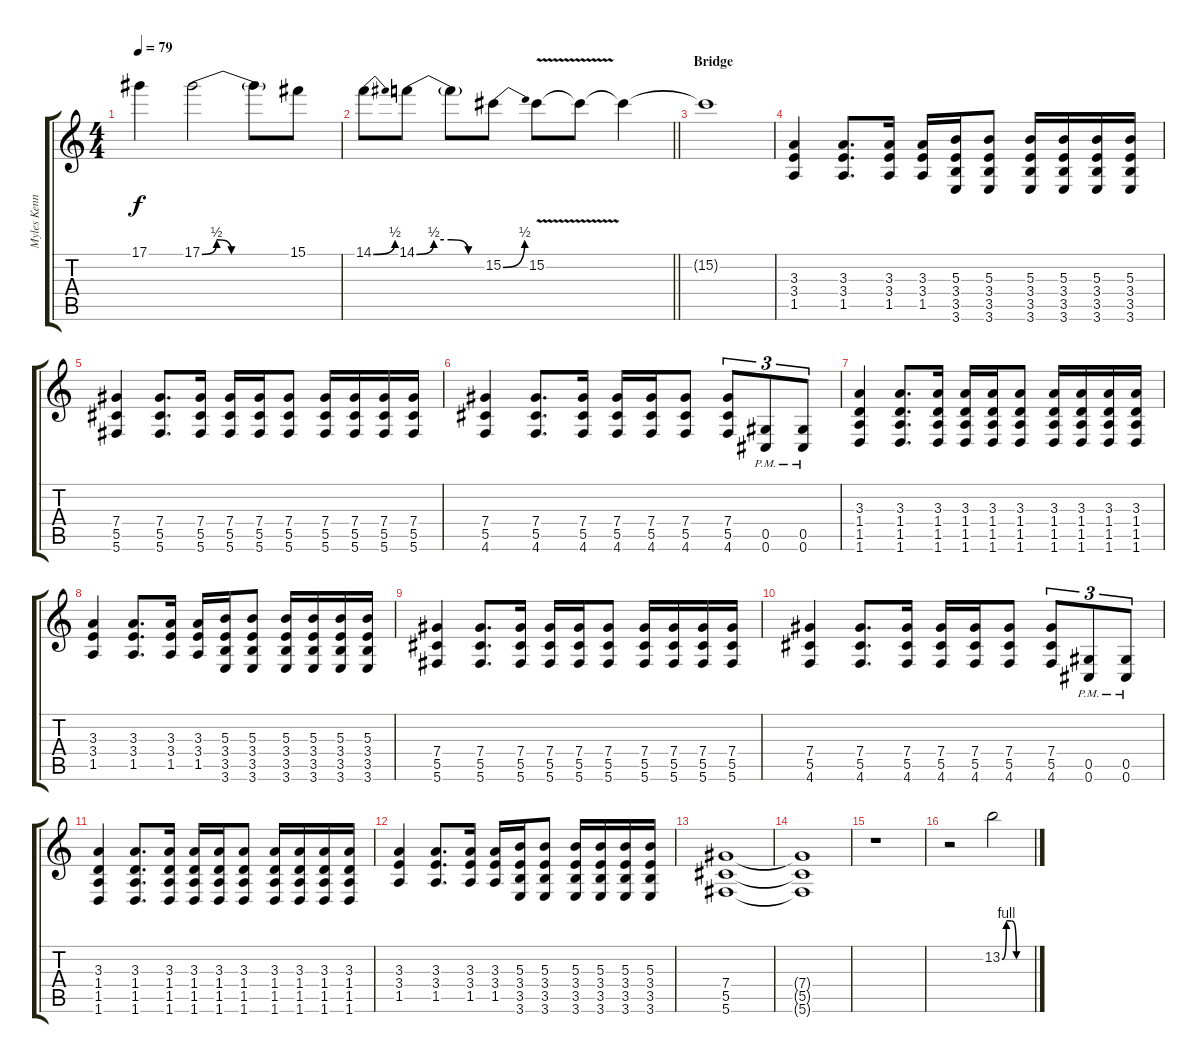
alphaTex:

\track ("Myles Kennedy" "Myles Kenn") {instrument distortionguitar}
\staff {score tabs}
\tuning (Eb4 Bb3 Gb3 Db3 Ab2 Db2) {hide}
\ts (4 4)
\tempo 79
\clef g2
\ks c
17.1.4{dy f} 17.1{be (custom 0 0 10 2 20 0 60 0)}.2 17.1{t}.8 15.1.8 |
\barLineRight lightlight
14.1{be (bend 0 0 60 2)}.8 14.1{be (custom 0 0 15 2 30 2 45 0 60 0)}.8 14.1{t}.8 15.2{be (bend 0 0 60 2)}.8 15.2{v}.8 15.2{t}.8 15.2{t}.4 |
\section ("" "Bridge")
15.2{t}.1{volume 0} |
(3.3 3.4 1.5).4{volume 13} (3.3 3.4 1.5).8{d} (3.3 3.4 1.5).16 (3.3 3.4 1.5).16 (5.3 3.4 3.5 3.6).16 (5.3 3.4 3.5 3.6).8 (5.3 3.4 3.5 3.6).16 (5.3 3.4 3.5 3.6).16 (5.3 3.4 3.5 3.6).16 (5.3 3.4 3.5 3.6).16 |
(7.4 5.5 5.6).4 (7.4 5.5 5.6).8{d} (7.4 5.5 5.6).16 (7.4 5.5 5.6).16 (7.4 5.5 5.6).16 (7.4 5.5 5.6).8 (7.4 5.5 5.6).16 (7.4 5.5 5.6).16 (7.4 5.5 5.6).16 (7.4 5.5 5.6).16 |
(7.4 5.5 4.6).4 (7.4 5.5 4.6).8{d} (7.4 5.5 4.6).16 (7.4 5.5 4.6).16 (7.4 5.5 4.6).16 (7.4 5.5 4.6).8 (7.4 5.5 4.6).8{tu (3 2)} (0.5{pm} 0.6{pm}).8{tu (3 2)} (0.5{pm} 0.6{pm}).8{tu (3 2)} |
(3.3 1.4 1.5 1.6).4 (3.3 1.4 1.5 1.6).8{d} (3.3 1.4 1.5 1.6).16 (3.3 1.4 1.5 1.6).16 (3.3 1.4 1.5 1.6).16 (3.3 1.4 1.5 1.6).8 (3.3 1.4 1.5 1.6).16 (3.3 1.4 1.5 1.6).16 (3.3 1.4 1.5 1.6).16 (3.3 1.4 1.5 1.6).16 |
(3.3 3.4 1.5).4 (3.3 3.4 1.5).8{d} (3.3 3.4 1.5).16 (3.3 3.4 1.5).16 (5.3 3.4 3.5 3.6).16 (5.3 3.4 3.5 3.6).8 (5.3 3.4 3.5 3.6).16 (5.3 3.4 3.5 3.6).16 (5.3 3.4 3.5 3.6).16 (5.3 3.4 3.5 3.6).16 |
(7.4 5.5 5.6).4 (7.4 5.5 5.6).8{d} (7.4 5.5 5.6).16 (7.4 5.5 5.6).16 (7.4 5.5 5.6).16 (7.4 5.5 5.6).8 (7.4 5.5 5.6).16 (7.4 5.5 5.6).16 (7.4 5.5 5.6).16 (7.4 5.5 5.6).16 |
(7.4 5.5 4.6).4 (7.4 5.5 4.6).8{d} (7.4 5.5 4.6).16 (7.4 5.5 4.6).16 (7.4 5.5 4.6).16 (7.4 5.5 4.6).8 (7.4 5.5 4.6).8{tu (3 2)} (0.5{pm} 0.6{pm}).8{tu (3 2)} (0.5{pm} 0.6{pm}).8{tu (3 2)} |
(3.3 1.4 1.5 1.6).4 (3.3 1.4 1.5 1.6).8{d} (3.3 1.4 1.5 1.6).16 (3.3 1.4 1.5 1.6).16 (3.3 1.4 1.5 1.6).16 (3.3 1.4 1.5 1.6).8 (3.3 1.4 1.5 1.6).16 (3.3 1.4 1.5 1.6).16 (3.3 1.4 1.5 1.6).16 (3.3 1.4 1.5 1.6).16 |
(3.3 3.4 1.5).4 (3.3 3.4 1.5).8{d} (3.3 3.4 1.5).16 (3.3 3.4 1.5).16 (5.3 3.4 3.5 3.6).16 (5.3 3.4 3.5 3.6).8 (5.3 3.4 3.5 3.6).16 (5.3 3.4 3.5 3.6).16 (5.3 3.4 3.5 3.6).16 (5.3 3.4 3.5 3.6).16 |
(7.4 5.5 5.6).1 |
(7.4{t} 5.5{t} 5.6{t}).1 |
r.1{volume 0} |
r.2 13.2{be (custom 0 0 9 4 20 4 30 0 60 0)}.2{volume 13}
